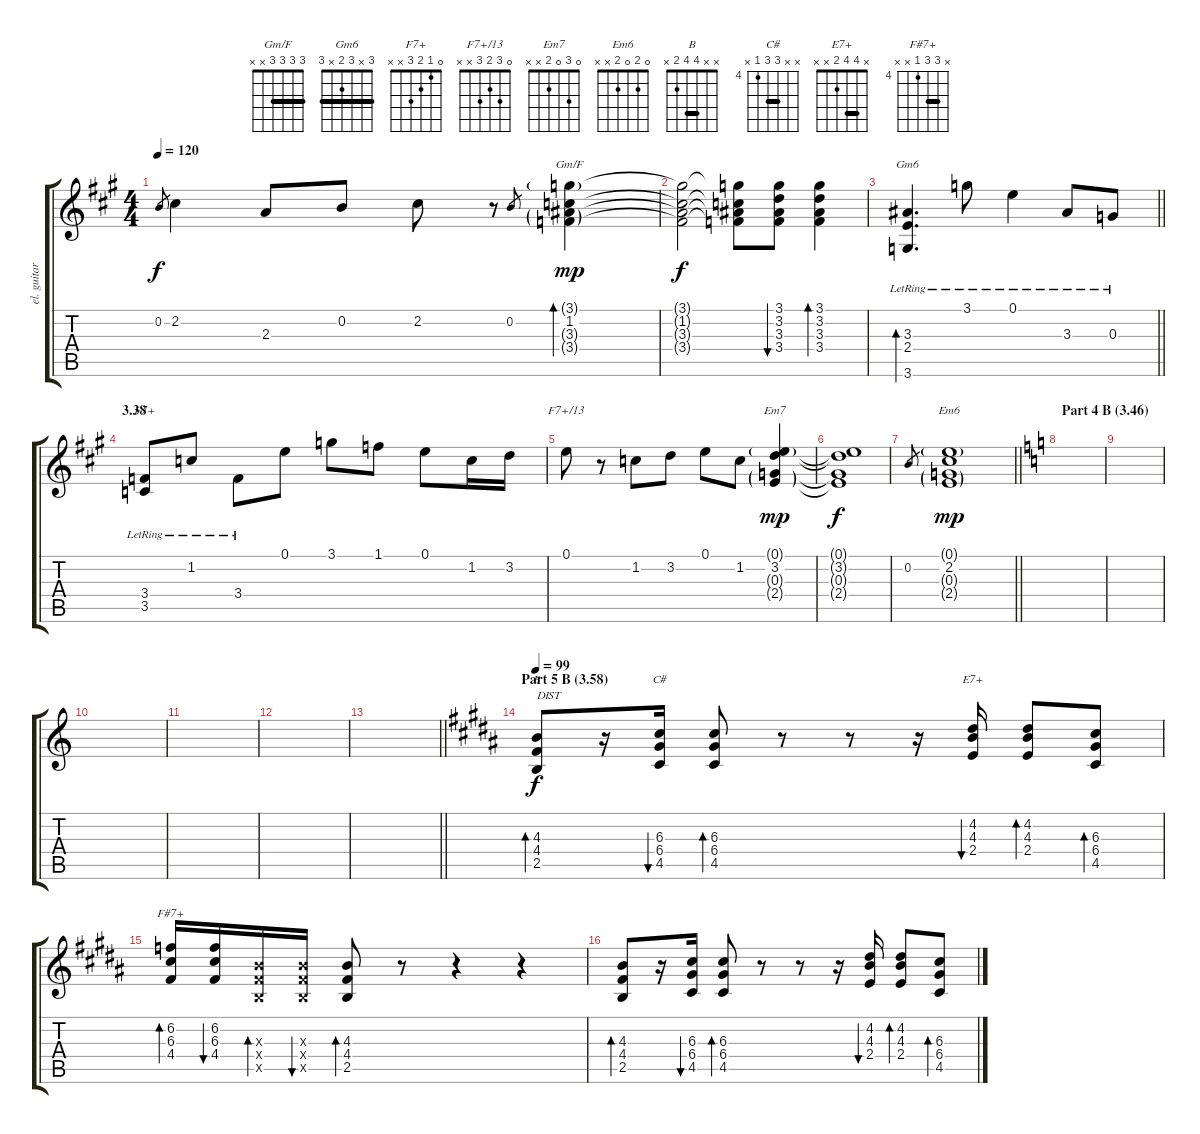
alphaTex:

\track ("el. guitar" "el. guitar") {instrument electricguitarjazz}
\staff {score tabs}
\tuning (E4 B3 G3 D3 A2 E2) {hide}
\chord ("Gm/F" 3 3 3 3 x x) {barre 3}
\chord ("Gm6" 3 x 3 2 x 3) {barre 3}
\chord ("F7+" 0 1 2 3 x x)
\chord ("F7+/13" 0 3 2 3 x x)
\chord ("Em7" 0 3 0 2 x x)
\chord ("Em6" 0 2 0 2 x x)
\chord ("B" x x 4 4 2 x) {barre 4}
\chord ("C#" x x 6 6 4 x) {firstfret 4 barre 6}
\chord ("E7+" x 4 4 2 x x) {barre 4}
\chord ("F#7+" x 6 6 4 x x) {firstfret 4 barre 6}
\ts (4 4)
\tempo 120
\clef g2
\ks a
0.2.8{gr dy f} 2.2.4 2.3.8 0.2.8 2.2.8 r.8 0.2.8{gr} (3.1{g} 1.2 3.3{g} 3.4{g}).4{bd 30 ch "Gm/F" dy mp} |
(3.1{t} 1.2{t} 3.3{t} 3.4{t}).2{dy f} (3.1{t} 1.2{t} 3.3{t} 3.4{t}).8 (3.1 3.2 3.3 3.4).8{bu 60} (3.1 3.2 3.3 3.4).4{bd 60} |
\barLineRight lightlight
(3.3{lr} 2.4{lr} 3.6{lr}).4{d bd 30 ch "Gm6"} 3.1{lr}.8 0.1{lr}.4 3.3{lr}.8 0.3{lr}.8 |
\section ("" "3.38")
(3.4{lr} 3.5{lr}).8{ch "F7+"} 1.2{lr}.8 3.4{lr}.8 0.1.8 3.1.8 1.1.8 0.1.8 1.2.16 3.2.16 |
0.1.8{ch "F7+/13"} r.8 1.2.8 3.2.8 0.1.8 1.2.8 (0.1{g} 3.2 0.3{g} 2.4{g}).4{ch "Em7" dy mp} |
(0.1{t} 3.2{t} 0.3{t} 2.4{t}).1{dy f} |
\barLineRight lightlight
0.2.8{gr} (0.1{g} 2.2 0.3{g} 2.4{g}).1{ch "Em6" dy mp} |
\section ("" "Part 4 B (3.46)")
\ks c
|
|
|
|
|
\barLineRight lightlight
|
\section ("" "Part 5 B (3.58)")
\tempo 99
\ks b
(4.3 4.4 2.5).8{bd 30 ch "B" txt "DIST" dy f instrument overdrivenguitar} r.16 (6.3 6.4 4.5).16{bu 30 ch "C#"} (6.3 6.4 4.5).8{bd 30} r.8 r.8 r.16 (4.2 4.3 2.4).16{bu 30 ch "E7+"} (4.2 4.3 2.4).8{bd 30} (6.3 6.4 4.5).8{bd 30} |
(6.2 6.3 4.4).16{bd 30 ch "F#7+"} (6.2 6.3 4.4).16{bu 30} (4.3{x} 4.4{x} 2.5{x}).16{bd 30} (4.3{x} 4.4{x} 2.5{x}).16{bu 30} (4.3 4.4 2.5).8{bd 30} r.8 r.4 r.4 |
(4.3 4.4 2.5).8{bd 30} r.16 (6.3 6.4 4.5).16{bu 30} (6.3 6.4 4.5).8{bd 30} r.8 r.8 r.16 (4.2 4.3 2.4).16{bu 30} (4.2 4.3 2.4).8{bd 30} (6.3 6.4 4.5).8{bd 30}
